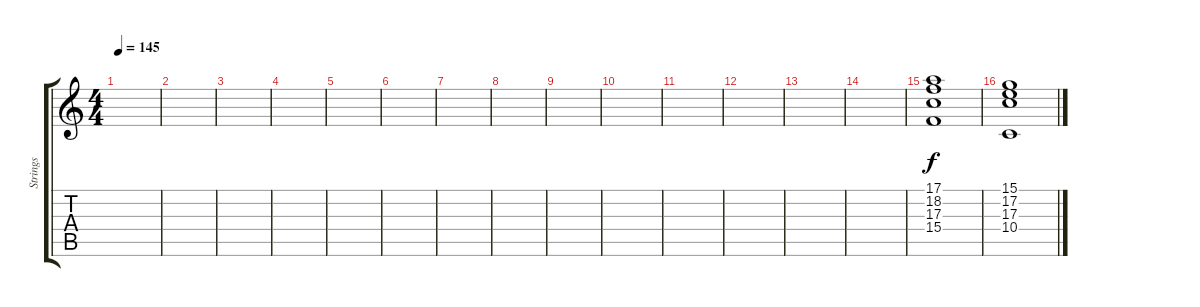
\track ("Strings" "Strings") {instrument stringensemble1}
\staff {score tabs}
\tuning (E4 B3 G3 D3 A2 E2) {hide}
\ts (4 4)
\tempo 145
\clef g2
\ks c
|
|
|
|
|
|
|
|
|
|
|
|
|
|
(17.1 18.2 17.3 15.4).1 |
(15.1 17.2 17.3 10.4).1
